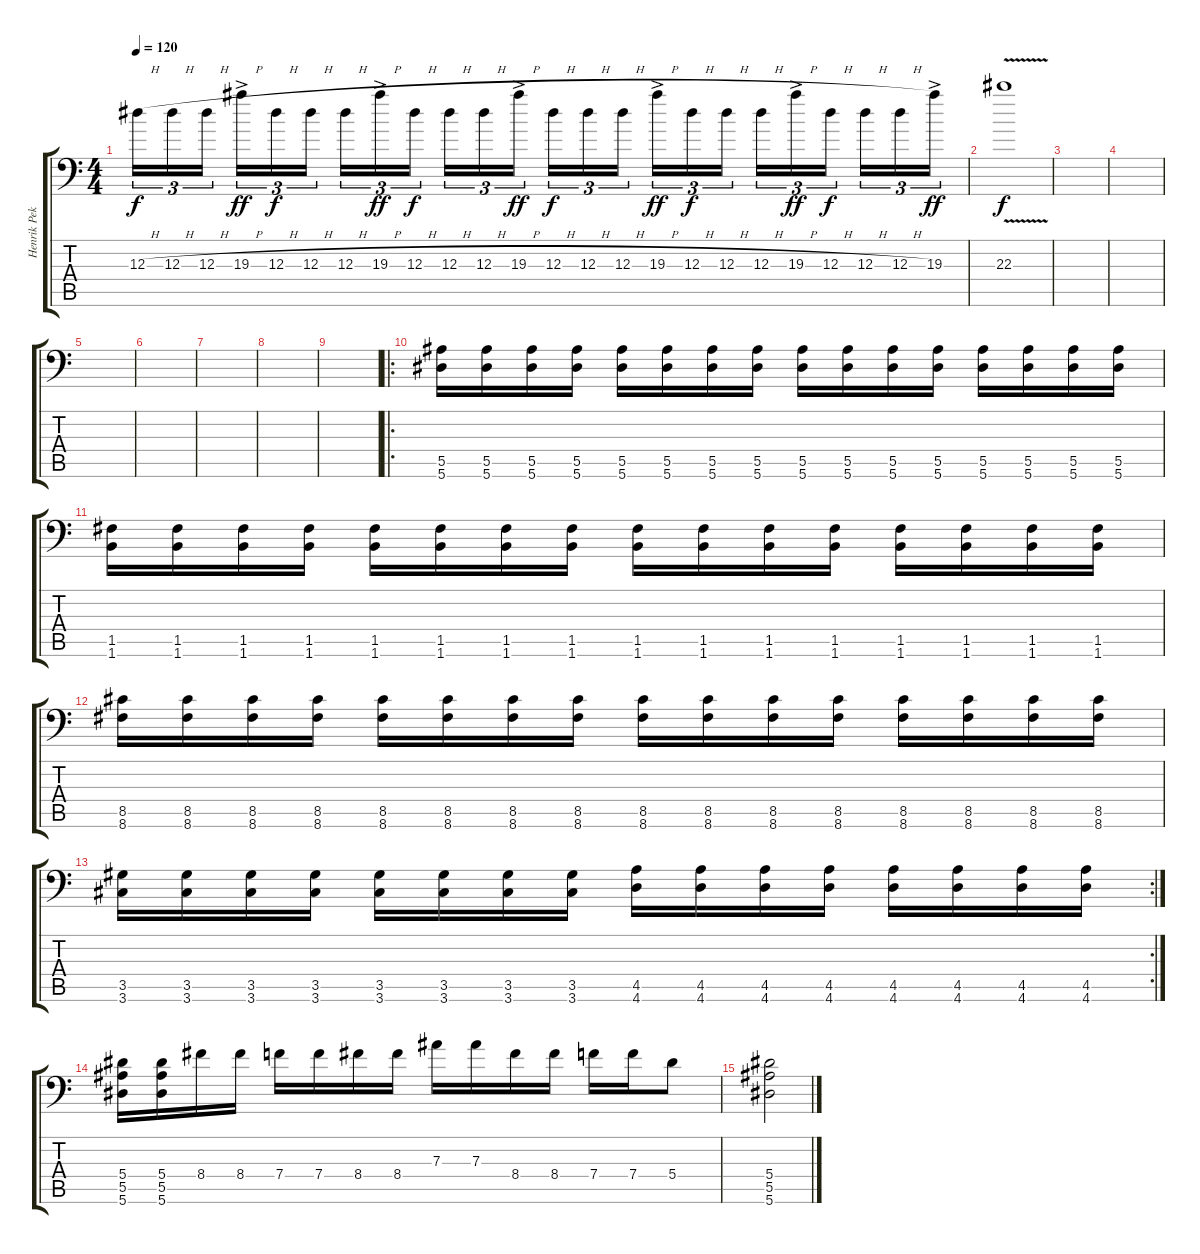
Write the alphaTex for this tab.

\track ("Henrik Pekár (Lead)" "Henrik Pek") {instrument distortionguitar}
\staff {score tabs}
\tuning (C4 G3 Eb3 Bb2 F2 Bb1) {hide}
\ts (4 4)
\tempo 120
\clef f4
\ks c
12.3{h}.16{tu (3 2) dy f} 12.3{h}.16{tu (3 2)} 12.3{h}.16{tu (3 2) beam splitsecondary} 19.3{h ac}.16{tu (3 2) dy ff} 12.3{h}.16{tu (3 2) dy f} 12.3{h}.16{tu (3 2)} 12.3{h}.16{tu (3 2)} 19.3{h ac}.16{tu (3 2) dy ff} 12.3{h}.16{tu (3 2) dy f beam splitsecondary} 12.3{h}.16{tu (3 2)} 12.3{h}.16{tu (3 2)} 19.3{h ac}.16{tu (3 2) dy ff} 12.3{h}.16{tu (3 2) dy f} 12.3{h}.16{tu (3 2)} 12.3{h}.16{tu (3 2) beam splitsecondary} 19.3{h ac}.16{tu (3 2) dy ff} 12.3{h}.16{tu (3 2) dy f} 12.3{h}.16{tu (3 2)} 12.3{h}.16{tu (3 2)} 19.3{h ac}.16{tu (3 2) dy ff} 12.3{h}.16{tu (3 2) dy f beam splitsecondary} 12.3{h}.16{tu (3 2)} 12.3{h}.16{tu (3 2)} 19.3{ac}.16{tu (3 2) dy ff} |
22.3{v}.1{dy f} |
|
|
|
|
|
|
|
\ro
(5.5 5.6).16 (5.5 5.6).16 (5.5 5.6).16 (5.5 5.6).16 (5.5 5.6).16 (5.5 5.6).16 (5.5 5.6).16 (5.5 5.6).16 (5.5 5.6).16 (5.5 5.6).16 (5.5 5.6).16 (5.5 5.6).16 (5.5 5.6).16 (5.5 5.6).16 (5.5 5.6).16 (5.5 5.6).16 |
(1.5 1.6).16 (1.5 1.6).16 (1.5 1.6).16 (1.5 1.6).16 (1.5 1.6).16 (1.5 1.6).16 (1.5 1.6).16 (1.5 1.6).16 (1.5 1.6).16 (1.5 1.6).16 (1.5 1.6).16 (1.5 1.6).16 (1.5 1.6).16 (1.5 1.6).16 (1.5 1.6).16 (1.5 1.6).16 |
(8.5 8.6).16 (8.5 8.6).16 (8.5 8.6).16 (8.5 8.6).16 (8.5 8.6).16 (8.5 8.6).16 (8.5 8.6).16 (8.5 8.6).16 (8.5 8.6).16 (8.5 8.6).16 (8.5 8.6).16 (8.5 8.6).16 (8.5 8.6).16 (8.5 8.6).16 (8.5 8.6).16 (8.5 8.6).16 |
\rc 2
(3.5 3.6).16 (3.5 3.6).16 (3.5 3.6).16 (3.5 3.6).16 (3.5 3.6).16 (3.5 3.6).16 (3.5 3.6).16 (3.5 3.6).16 (4.5 4.6).16 (4.5 4.6).16 (4.5 4.6).16 (4.5 4.6).16 (4.5 4.6).16 (4.5 4.6).16 (4.5 4.6).16 (4.5 4.6).16 |
(5.4 5.5 5.6).16 (5.4 5.5 5.6).16 8.4.16 8.4.16 7.4.16 7.4.16 8.4.16 8.4.16 7.3.16 7.3.16 8.4.16 8.4.16 7.4.16 7.4.16 5.4.8 |
(5.4 5.5 5.6).2
